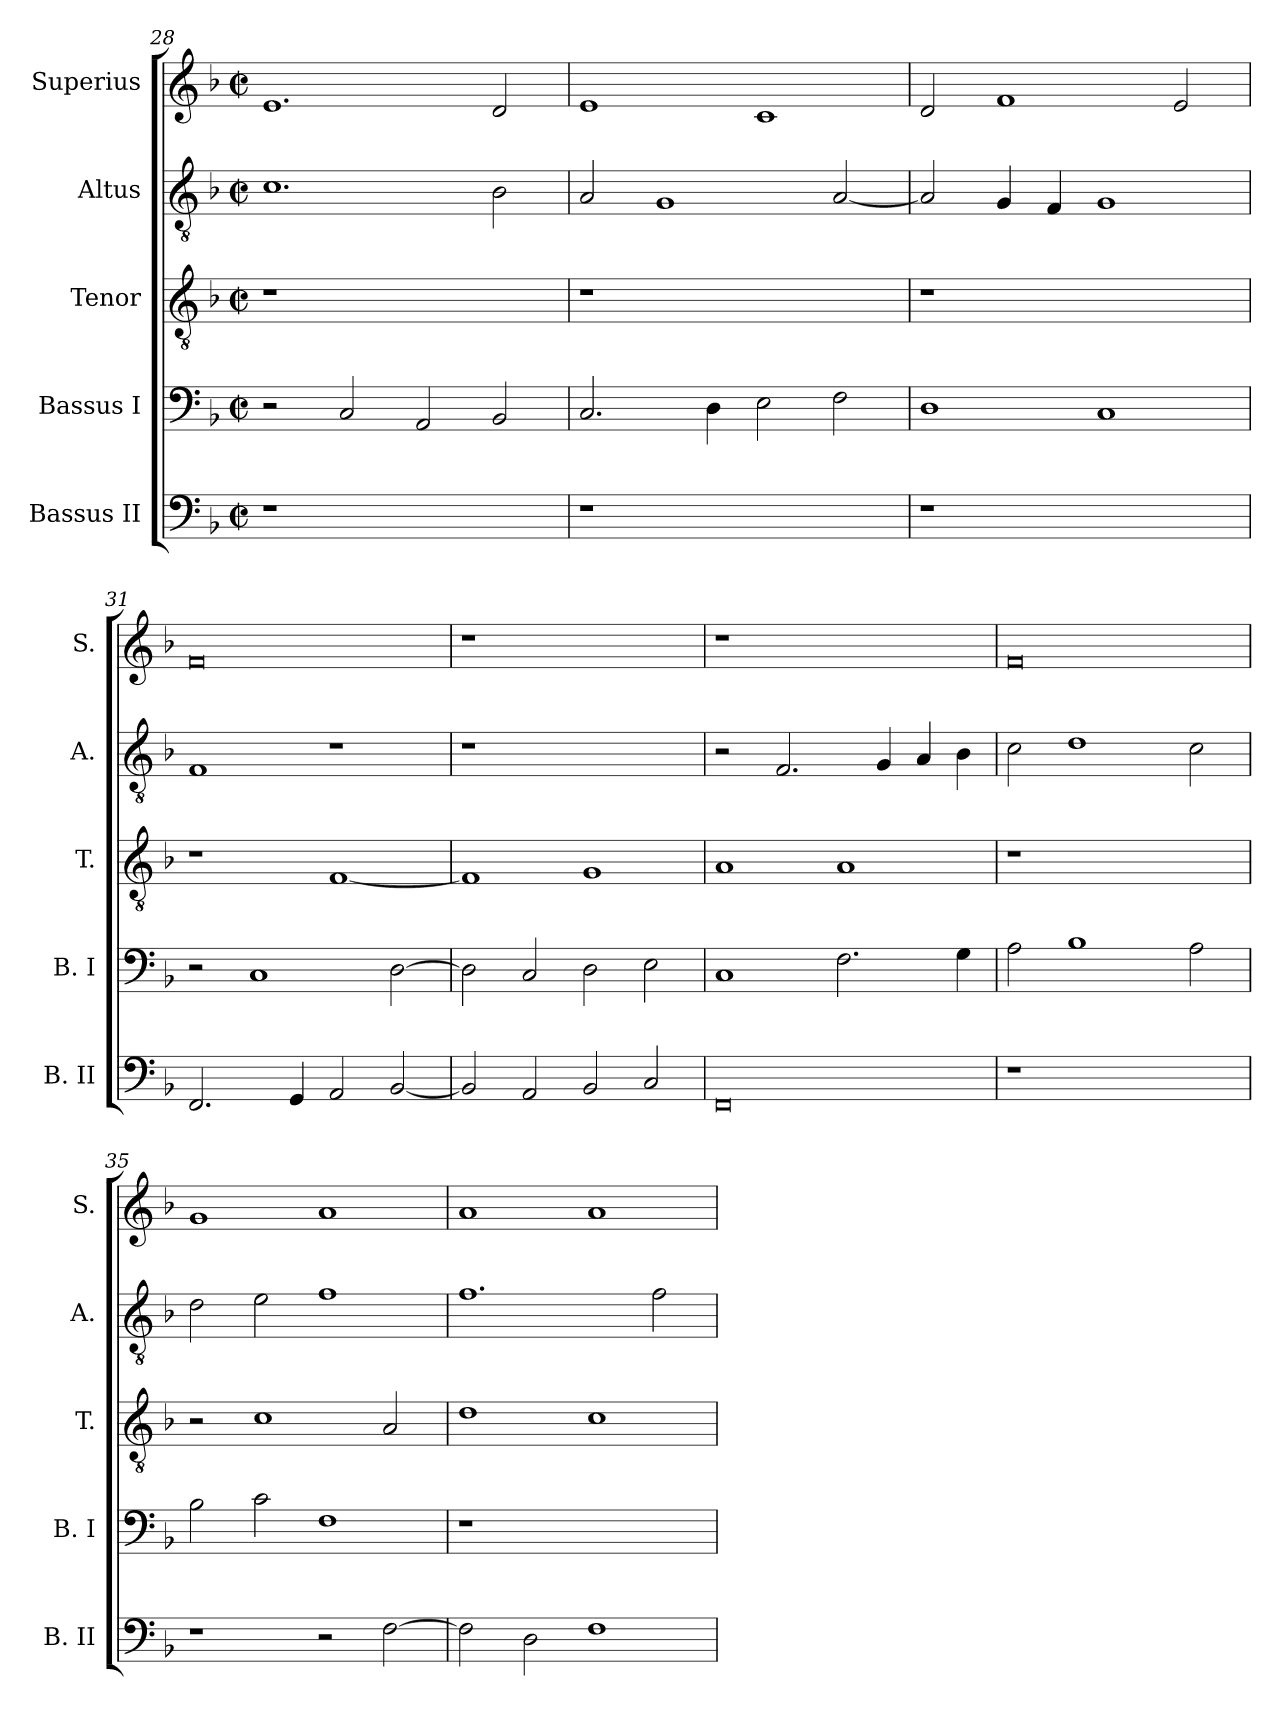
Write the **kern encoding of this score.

**kern	**kern	**kern	**kern	**kern
*part5	*part4	*part3	*part2	*part1
*staff5	*staff4	*staff3	*staff2	*staff1
*I"Bassus II	*I"Bassus I	*I"Tenor	*I"Altus	*I"Superius
*I'B. II	*I'B. I	*I'T.	*I'A.	*I'S.
*clefF4	*clefF4	*clefGv2	*clefGv2	*clefG2
*	*	*ITrd7c12	*ITrd7c12	*
*k[b-]	*k[b-]	*k[b-]	*k[b-]	*k[b-]
*F:	*F:	*F:	*F:	*F:
*M2/2	*M2/2	*M2/2	*M2/2	*M2/2
*met(c|)	*met(c|)	*met(c|)	*met(c|)	*met(c|)
=28	=28	=28	=28	=28
!LO:N:vis=1	!	!LO:N:vis=1	!	!
1r	2r	1r	1.Ci	1.ei
.	2Ci/	.	.	.
1ryy	2AAi/	1ryy	.	.
.	2BB-i/	.	2BB-i\	2di/
=29	=29	=29	=29	=29
!LO:N:vis=1	!	!LO:N:vis=1	!	!
1r	2.Ci/	1r	2AAi/	1ei
.	.	.	1GGi	.
.	4Di\	.	.	.
1ryy	2Ei\	1ryy	.	1ci
.	2Fi\	.	[<2AAi/	.
=30	=30	=30	=30	=30
!LO:N:vis=1	!	!LO:N:vis=1	!	!
1r	1Di	1r	2AAi/]	2di/
.	.	.	4GGi/	1fi
.	.	.	4FFi/	.
1ryy	1Ci	1ryy	1GGi	.
.	.	.	.	2ei/
!!LO:PB:g=z
=31	=31	=31	=31	=31
2.FFi/	2r	1r	1FFi	0fi
.	1Ci	.	.	.
4GGi/	.	.	.	.
2AAi/	.	[<1FFi	1r	.
[<2BB-i/	[>2Di\	.	.	.
=32	=32	=32	=32	=32
!	!	!	!LO:N:vis=1	!LO:N:vis=1
2BB-i/]	2Di\]	1FFi]	1r	1r
2AAi/	2Ci/	.	.	.
2BB-i/	2Di\	1GGi	1ryy	1ryy
2Ci/	2Ei\	.	.	.
=33	=33	=33	=33	=33
!	!	!	!	!LO:N:vis=1
0FFi	1Ci	1AAi	2r	1r
.	.	.	2.FFi/	.
.	2.Fi\	1AAi	.	1ryy
.	.	.	4GGi/	.
.	.	.	4AAi/	.
.	4Gi\	.	4BB-i\	.
=34	=34	=34	=34	=34
!LO:N:vis=1	!	!LO:N:vis=1	!	!
1r	2Ai\	1r	2Ci\	0fi
.	1B-i	.	1Di	.
1ryy	.	1ryy	.	.
.	2Ai\	.	2Ci\	.
=35	=35	=35	=35	=35
1r	2B-i\	2r	2Di\	1gi
.	2ci\	1Ci	2Ei\	.
2r	1Fi	.	1Fi	1ai
[>2Fi\	.	2AAi/	.	.
!!LO:LB:g=z
=36	=36	=36	=36	=36
!	!LO:N:vis=1	!	!	!
2Fi\]	1r	1Di	1.Fi	1ai
2Di\	.	.	.	.
1Fi	1ryy	1Ci	.	1ai
.	.	.	2Fi\	.
=	=	=	=	=
*-	*-	*-	*-	*-
